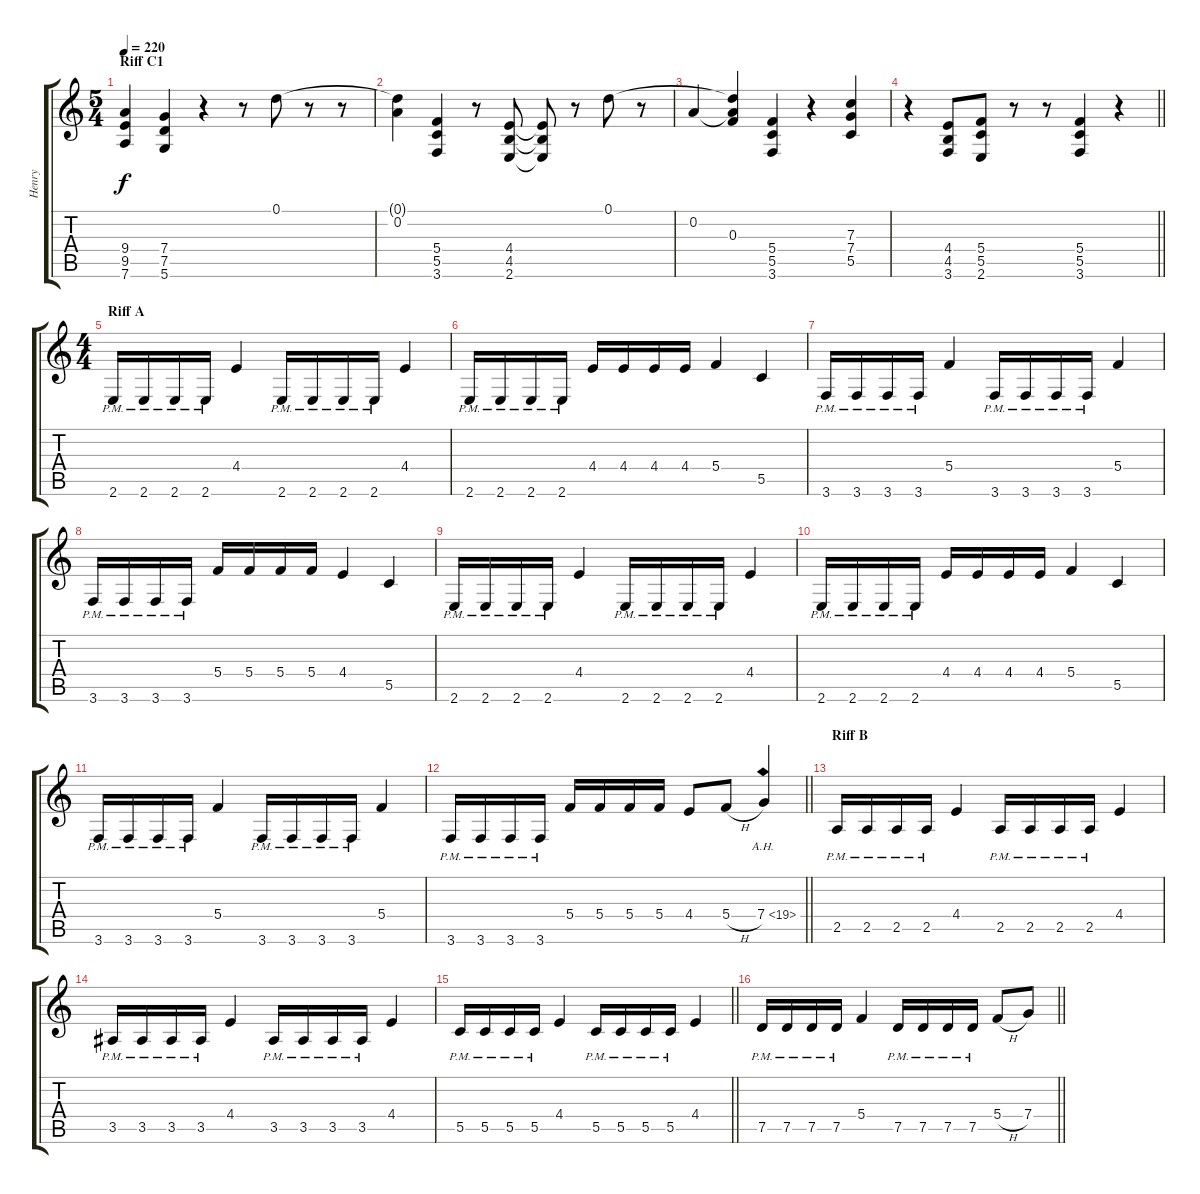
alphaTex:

\track ("Henry" "Henry") {instrument distortionguitar}
\staff {score tabs}
\tuning (D4 A3 F3 C3 G2 D2) {hide}
\ts (5 4)
\section ("" "Riff C1")
\tempo 220
\clef g2
\ks c
(9.4 9.5 7.6).4{dy f} (7.4 7.5 5.6).4 r.4 r.8 0.1.8 r.8 r.8 |
(0.1{t} 0.2).4 (5.4 5.5 3.6).4 r.8 (4.4 4.5 2.6).8 (4.4{t} 4.5{t} 2.6{t}).8 r.8 0.1.8 r.8 |
0.2.4 (0.1{t} 0.2{t} 0.3).4 (5.4 5.5 3.6).4 r.4 (7.3 7.4 5.5).4 |
\barLineRight lightlight
r.4 (4.4 4.5 3.6).8 (5.4 5.5 2.6).8 r.8 r.8 (5.4 5.5 3.6).4 r.4 |
\ts (4 4)
\section ("" "Riff A")
2.6{pm}.16 2.6{pm}.16 2.6{pm}.16 2.6{pm}.16 4.4.4 2.6{pm}.16 2.6{pm}.16 2.6{pm}.16 2.6{pm}.16 4.4.4 |
2.6{pm}.16 2.6{pm}.16 2.6{pm}.16 2.6{pm}.16 4.4.16 4.4.16 4.4.16 4.4.16 5.4.4 5.5.4 |
3.6{pm}.16 3.6{pm}.16 3.6{pm}.16 3.6{pm}.16 5.4.4 3.6{pm}.16 3.6{pm}.16 3.6{pm}.16 3.6{pm}.16 5.4.4 |
3.6{pm}.16 3.6{pm}.16 3.6{pm}.16 3.6{pm}.16 5.4.16 5.4.16 5.4.16 5.4.16 4.4.4 5.5.4 |
2.6{pm}.16 2.6{pm}.16 2.6{pm}.16 2.6{pm}.16 4.4.4 2.6{pm}.16 2.6{pm}.16 2.6{pm}.16 2.6{pm}.16 4.4.4 |
2.6{pm}.16 2.6{pm}.16 2.6{pm}.16 2.6{pm}.16 4.4.16 4.4.16 4.4.16 4.4.16 5.4.4 5.5.4 |
3.6{pm}.16 3.6{pm}.16 3.6{pm}.16 3.6{pm}.16 5.4.4 3.6{pm}.16 3.6{pm}.16 3.6{pm}.16 3.6{pm}.16 5.4.4 |
\barLineRight lightlight
3.6{pm}.16 3.6{pm}.16 3.6{pm}.16 3.6{pm}.16 5.4.16 5.4.16 5.4.16 5.4.16 4.4.8 5.4{h}.8 7.4{ah 12}.4 |
\section ("" "Riff B")
2.5{pm}.16 2.5{pm}.16 2.5{pm}.16 2.5{pm}.16 4.4.4 2.5{pm}.16 2.5{pm}.16 2.5{pm}.16 2.5{pm}.16 4.4.4 |
3.5{pm}.16 3.5{pm}.16 3.5{pm}.16 3.5{pm}.16 4.4.4 3.5{pm}.16 3.5{pm}.16 3.5{pm}.16 3.5{pm}.16 4.4.4 |
\barLineRight lightlight
5.5{pm}.16 5.5{pm}.16 5.5{pm}.16 5.5{pm}.16 4.4.4 5.5{pm}.16 5.5{pm}.16 5.5{pm}.16 5.5{pm}.16 4.4.4 |
\barLineRight lightlight
7.5{pm}.16 7.5{pm}.16 7.5{pm}.16 7.5{pm}.16 5.4.4 7.5{pm}.16 7.5{pm}.16 7.5{pm}.16 7.5{pm}.16 5.4{h}.8 7.4.8
